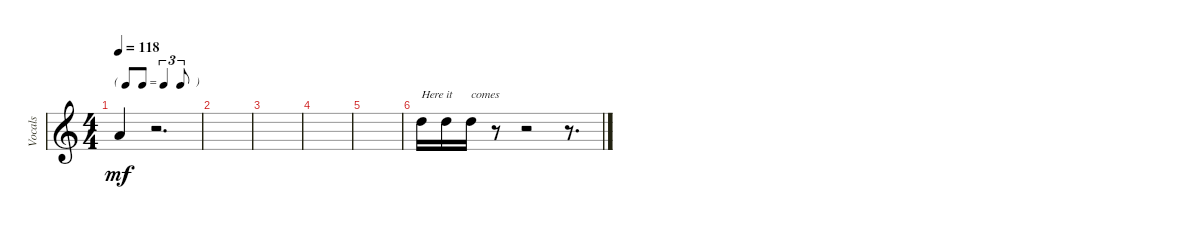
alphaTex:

\track ("Vocals " "Vocals ") {instrument lead2sawtooth}
\staff {score}
\tuning (E4 B3 G3 D3 A2 E2 B1) {hide}
\ts (4 4)
\tf triplet8th
\tempo 118
\clef g2
\ks c
5.1{t}.4{dy mf} r.2{d} |
|
|
|
|
10.1.16{txt "Here"} 10.1.16{txt "it"} 10.1.16{txt "comes"} r.8 r.2 r.8{d}
